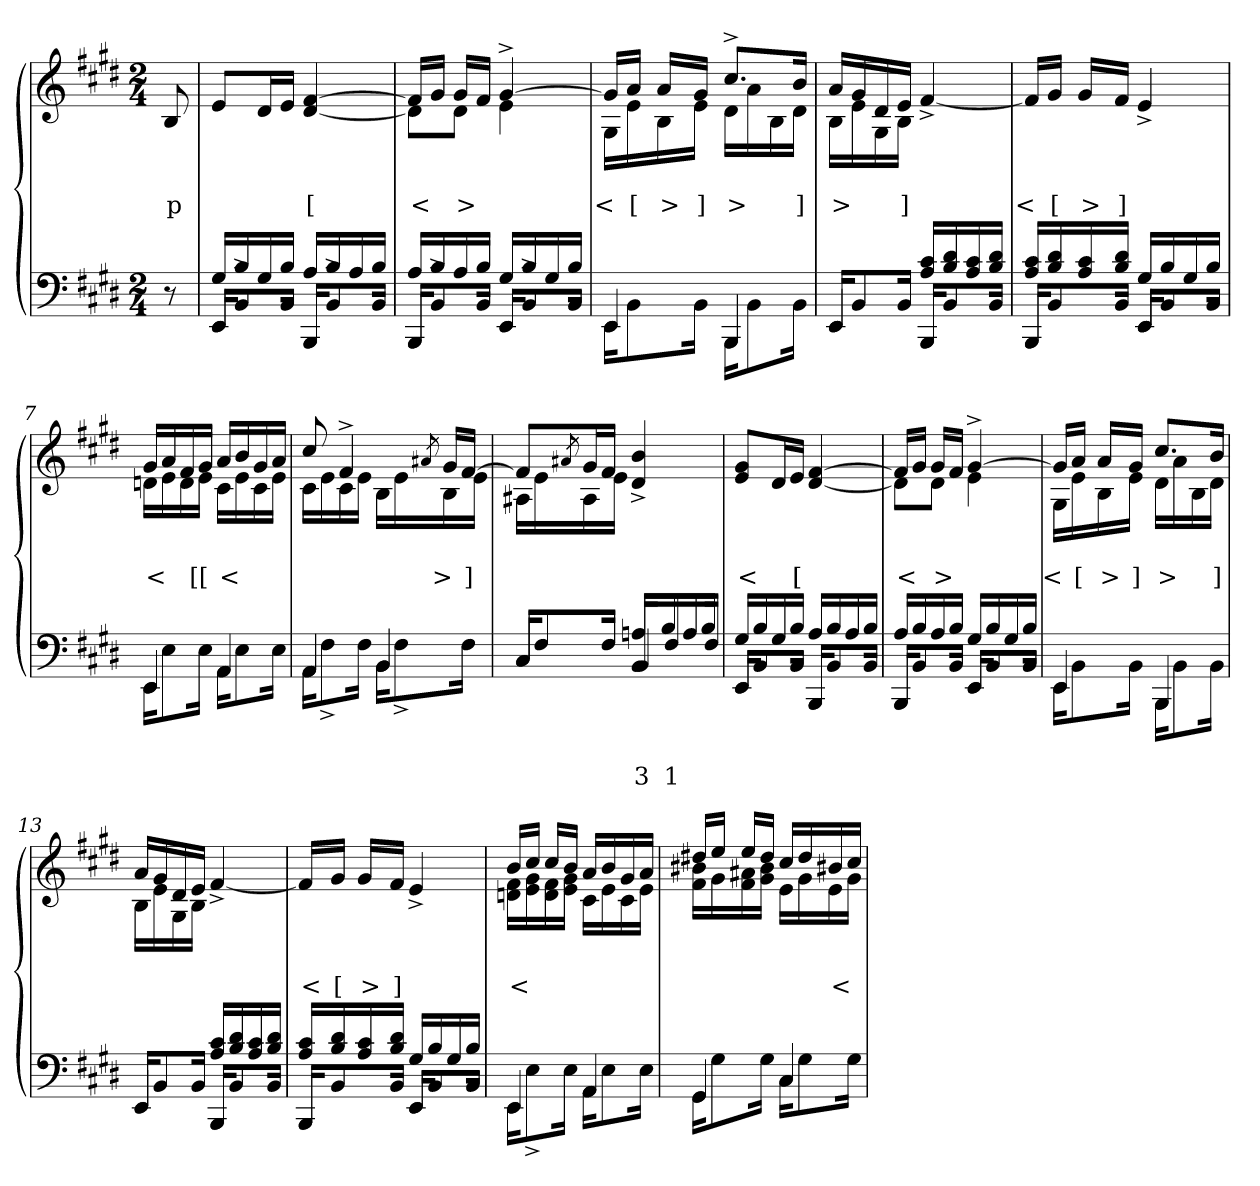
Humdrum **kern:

**kern	**text	**text	**kern	**text	**text
*part2	*part2	*part2	*part1	*part1	*part1
*staff2	*staff2	*staff2	*staff1	*staff1	*staff1
*clefF4	*	*	*clefG2	*	*
*k[f#c#g#d#]	*	*	*k[f#c#g#d#]	*	*
*M2/4	*	*	*M2/4	*	*
=1	=1	=1	=1	=1	=1
8r	.	.	8B	.	p
=2	=2	=2	=2	=2	=2
*^	*	*	*	*	*
*	*^	*	*	*	*	*
16G#LL	4EE/	16EEKL	.	.	8eL	.	.
16B	.	8BB^>	.	.	.	.	.
16G#	.	.	.	.	16d#L	.	.
16BJJ	.	16BBJk	.	.	16eJJ	.	.
16ALL	4BBB/	16BBBKL	.	.	[4f# [4d#	.	[
16B	.	8BB^>	.	.	.	.	.
16A	.	.	.	.	.	.	.
16BJJ	.	16BBJk	.	.	.	.	.
=3	=3	=3	=3	=3	=3	=3	=3
*	*	*	*	*	*^	*	*
16ALL	4BBB/	16BBBKL	.	.	16f#LL]	8d#L]	.	<
16B	.	8BB^>	.	.	16g#JJ	.	.	.
16A	.	.	.	.	16g#LL	8d#J	.	>
16BJJ	.	16BBJk	.	.	16f#JJ	.	.	.
16G#LL	4EE/	16EEKL	.	.	[4g#^>	4e	.	.
16B	.	8BB^>	.	.	.	.	.	.
16G#	.	.	.	.	.	.	.	.
16BJJ	.	16BBJk	.	.	.	.	.	.
*	*v	*v	*	*	*	*	*	*
=4	=4	=4	=4	=4	=4	=4	=4
4EE	16EEKL	.	.	16g#LL]	16G#LL	.	<
.	8BB	.	.	16aJJ	16e	.	[
.	.	.	.	16aLL	16B	.	>
.	16BBJk	.	.	16g#JJ	16eJJ	.	]
4BBB	16BBBKL	.	.	8.cc#^>L	16d#LL	.	>
.	8BB	.	.	.	16a	.	.
.	.	.	.	.	16B	.	.
.	16BBJk	.	.	16bJk	16d#JJ	.	]
=5	=5	=5	=5	=5	=5	=5	=5
*	*^	*	*	*	*	*	*
4ryy	4EE/	16EEKL	.	.	16aLL	16BLL	.	>
.	.	8BB	.	.	16g#	16e	.	.
.	.	.	.	.	16d#	16G#	.	.
.	.	16BBJk	.	.	16eJJ	16BJJ	.	]
16c# 16ALL	4BBB/	16BBBKL	.	.	[4f#^>	4ryy	.	.
16d# 16B	.	8BB	.	.	.	.	.	.
16c# 16A	.	.	.	.	.	.	.	.
16d# 16BJJ	.	16BBJk	.	.	.	.	.	.
*	*	*	*	*	*v	*v	*	*
=6	=6	=6	=6	=6	=6	=6	=6
16c# 16ALL	4BBB/	16BBBKL	.	.	16f#LL]	.	<
16d# 16B	.	8BB	.	.	16g#JJ	.	[
16c# 16A	.	.	.	.	16g#LL	.	>
16d# 16BJJ	.	16BBJk	.	.	16f#JJ	.	]
16G#LL	4EE/	16EEKL	.	.	4e^>	.	.
16B	.	8BB	.	.	.	.	.
16G#	.	.	.	.	.	.	.
16BJJ	.	16BBJk	.	.	.	.	.
*	*v	*v	*	*	*	*	*
=7	=7	=7	=7	=7	=7	=7
*	*	*	*	*^	*	*
4EE	16EEKL	.	.	16g#LL	16dnLL	.	<
.	8E	.	.	16a	16e	.	.
.	.	.	.	16f#	16d	.	.
.	16EJk	.	.	16g#JJ	16eJJ	.	[[
4AA	16AAKL	.	.	16aLL	16c#LL	.	<
.	8E	.	.	16b	16e	.	.
.	.	.	.	16g#	16c#	.	.
.	16EJk	.	.	16aJJ	16eJJ	.	.
=8	=8	=8	=8	=8	=8	=8	=8
4AA	16AAKL	.	.	8cc#	16c#LL	.	.
.	8F#^>	.	.	.	16e	.	.
.	.	.	.	4f#^>	16c#	.	.
.	16F#Jk	.	.	.	16eJJ	.	.
4BB	16BBKL	.	.	.	16BLL	.	.
.	8F#^>	.	.	.	16e	.	.
.	.	.	.	8qa#X	.	.	.
.	.	.	.	16g#LL	16B	.	>
.	16F#Jk	.	.	[16f#JJ	16eJJ	.	]
=9	=9	=9	=9	=9	=9	=9	=9
*	*^	*	*	*	*	*	*
4ryy	4C#/	16C#KL	.	.	8f#L]	16A#LL	.	.
.	.	8F#	.	.	.	16e	.	.
.	.	.	.	.	8qa#X/	.	.	.
.	.	.	.	.	16g#L	16A#	.	.
.	.	16F#Jk	.	.	16f#JJ	16eJJ	.	.
16AnLL	4BB/	16BBKL	.	3	4b^> 4d#^>	4ryy	.	.
16B	.	8F#	.	1	.	.	.	.
16A	.	.	.	.	.	.	.	.
16BJJ	.	16F#Jk	.	.	.	.	.	.
*	*	*	*	*	*v	*v	*	*
=10	=10	=10	=10	=10	=10	=10	=10
16G#LL	4EE/	16EEKL	.	.	8g# 8eL	.	<
16B	.	8BB	.	.	.	.	.
16G#	.	.	.	.	16d#L	.	.
16BJJ	.	16BBJk	.	.	16eJJ	.	[
16ALL	4BBB/	16BBBKL	.	.	[4f# [4d#	.	.
16B	.	8BB	.	.	.	.	.
16A	.	.	.	.	.	.	.
16BJJ	.	16BBJk	.	.	.	.	.
=11	=11	=11	=11	=11	=11	=11	=11
*	*	*	*	*	*^	*	*
16ALL	4BBB/	16BBBKL	.	.	16f#LL]	8d#L]	.	<
16B	.	8BB	.	.	16g#JJ	.	.	.
16A	.	.	.	.	16g#LL	8d#J	.	>
16BJJ	.	16BBJk	.	.	16f#JJ	.	.	.
16G#LL	4EE/	16EEKL	.	.	[4g#^>	4e	.	.
16B	.	8BB	.	.	.	.	.	.
16G#	.	.	.	.	.	.	.	.
16BJJ	.	16BBJk	.	.	.	.	.	.
*	*v	*v	*	*	*	*	*	*
=12	=12	=12	=12	=12	=12	=12	=12
4EE	16EEKL	.	.	16g#LL]	16G#LL	.	<
.	8BB	.	.	16aJJ	16e	.	[
.	.	.	.	16aLL	16B	.	>
.	16BBJk	.	.	16g#JJ	16eJJ	.	]
4BBB	16BBBKL	.	.	8.cc#L	16d#LL	.	>
.	8BB	.	.	.	16a	.	.
.	.	.	.	.	16B	.	.
.	16BBJk	.	.	16bJk	16d#JJ	.	]
=13	=13	=13	=13	=13	=13	=13	=13
*	*^	*	*	*	*	*	*
4ryy	4EE/	16EEKL	.	.	16aLL	16BLL	.	.
.	.	8BB	.	.	16g#	16e	.	.
.	.	.	.	.	16d#	16G#	.	.
.	.	16BBJk	.	.	16eJJ	16BJJ	.	.
16c# 16ALL	4BBB/	16BBBKL	.	.	[4f#^>	4ryy	.	.
16d# 16B	.	8BB	.	.	.	.	.	.
16c# 16A	.	.	.	.	.	.	.	.
16d# 16BJJ	.	16BBJk	.	.	.	.	.	.
*	*	*	*	*	*v	*v	*	*
=14	=14	=14	=14	=14	=14	=14	=14
16c# 16ALL	4BBB/	16BBBKL	.	.	16f#LL]	.	<
16d# 16B	.	8BB	.	.	16g#JJ	.	[
16c# 16A	.	.	.	.	16g#LL	.	>
16d# 16BJJ	.	16BBJk	.	.	16f#JJ	.	]
16G#LL	4EE/	16EEKL	.	.	4e^>	.	.
16B	.	8BB	.	.	.	.	.
16G#	.	.	.	.	.	.	.
16BJJ	.	16BBJk	.	.	.	.	.
*	*v	*v	*	*	*	*	*
=15	=15	=15	=15	=15	=15	=15
*	*	*	*	*^	*	*
4EE	16EEKL	.	.	16bLL	16f# 16dnLL	.	<
.	8E^>	.	.	16cc#JJ	16g# 16e	.	.
.	.	.	.	16cc#LL	16f# 16d	.	.
.	16EJk	.	.	16bJJ	16g# 16eJJ	.	.
4AA	16AAKL	.	.	16aLL	16c#LL	.	.
.	8E	.	.	16b	16e	.	.
.	.	.	.	16g#	16c#	.	.
.	16EJk	.	.	16aJJ	16eJJ	.	.
=16	=16	=16	=16	=16	=16	=16	=16
4GG#	16GG#KL	.	.	16dd#XLL	16b# 16f#LL	.	.
.	8G#	.	.	16eeJJ	16g#	.	.
.	.	.	.	16eeLL	16a#X 16f#	.	.
.	16G#Jk	.	.	16dd#JJ	16b# 16g#JJ	.	.
4C#	16C#KL	.	.	16cc#LL	16eLL	.	.
.	8G#	.	.	16dd#	16g#	.	.
.	.	.	.	16b#X	16e	.	<
.	16G#Jk	.	.	16cc#JJ	16g#JJ	.	.
*v	*v	*	*	*	*	*	*
*	*	*	*v	*v	*	*
=	=	=	=	=	=
*-	*-	*-	*-	*-	*-
